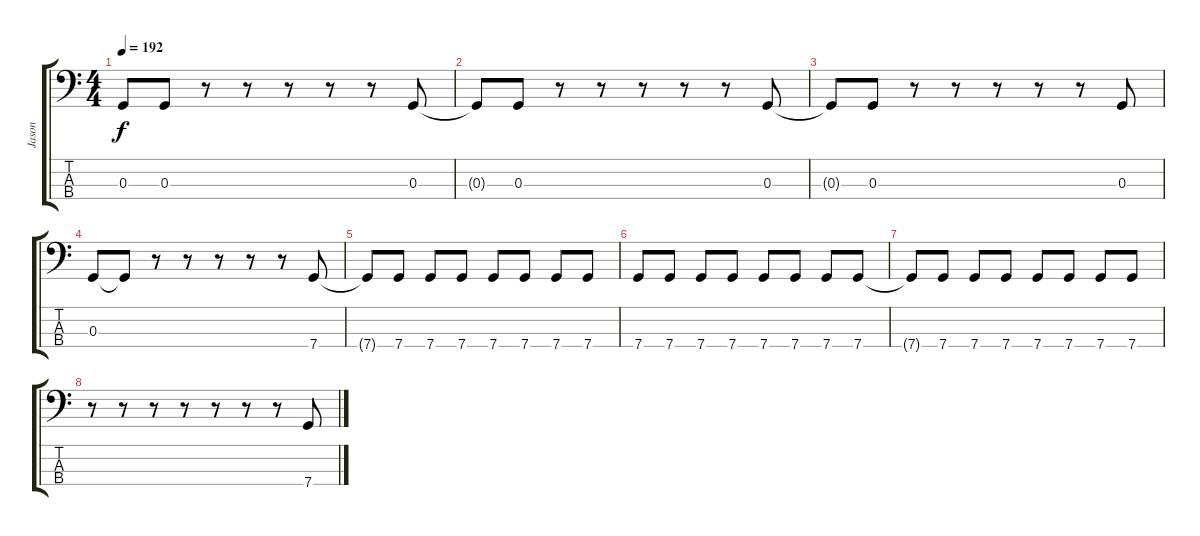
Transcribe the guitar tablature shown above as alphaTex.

\track ("Jason" "Jason") {instrument electricbassfinger}
\staff {score tabs}
\tuning (F2 C2 G1 C1) {hide}
\ts (4 4)
\tempo 192
\clef f4
\ks c
0.3{t}.8{dy f} 0.3.8 r.8 r.8 r.8 r.8 r.8 0.3.8 |
0.3{t}.8 0.3.8 r.8 r.8 r.8 r.8 r.8 0.3.8 |
0.3{t}.8 0.3.8 r.8 r.8 r.8 r.8 r.8 0.3.8 |
0.3.8 0.3{t}.8 r.8 r.8 r.8 r.8 r.8 7.4.8 |
7.4{t}.8 7.4.8 7.4.8 7.4.8 7.4.8 7.4.8 7.4.8 7.4.8 |
7.4.8 7.4.8 7.4.8 7.4.8 7.4.8 7.4.8 7.4.8 7.4.8 |
7.4{t}.8 7.4.8 7.4.8 7.4.8 7.4.8 7.4.8 7.4.8 7.4.8 |
r.8 r.8 r.8 r.8 r.8 r.8 r.8 7.4.8
